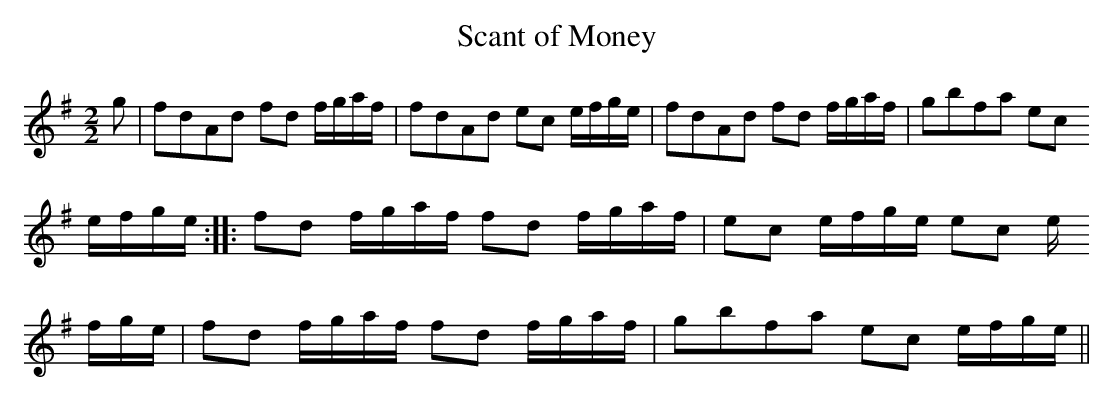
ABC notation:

X:1
T:Scant of Money
M:2/2
L:1/8
K:E minor
g|fdAd fd f/2g/2a/2f/2|fdAd ec e/2f/2g/2e/2|fdAd fd f/2g/2a/2f/2|gbfa ec
e/2f/2g/2e/2:||:fd f/2g/2a/2f/2 fd f/2g/2a/2f/2| ec e/2f/2g/2e/2 ec e/2
f/2g/2e/2|fd f/2g/2a/2f/2 fd f/2g/2a/2f/2|gbfa ec e/2f/2g/2e/2||
